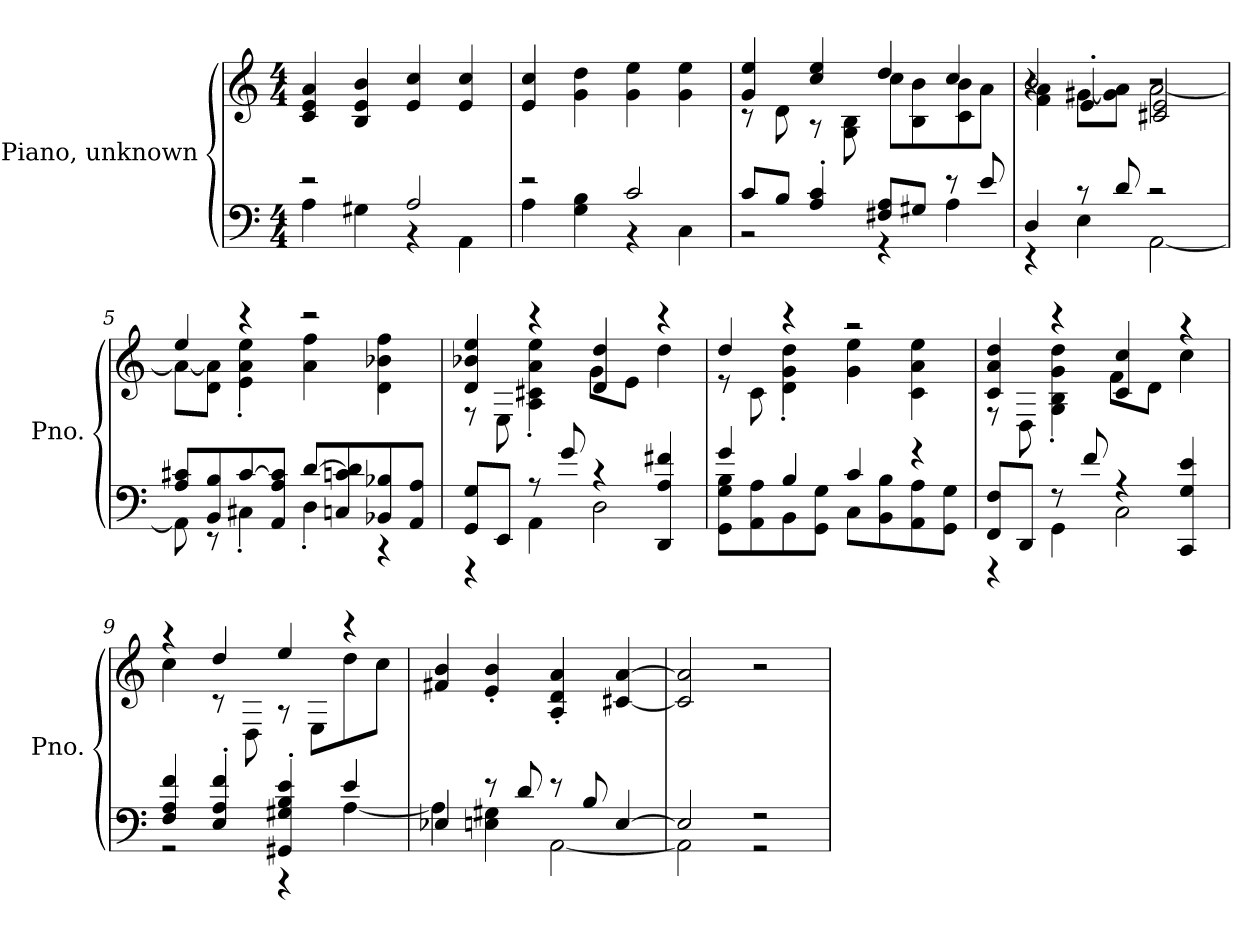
**kern	**kern
*part1	*part1
*staff2	*staff1
*I"Piano, unknown	*
*I'Pno.	*
*clefF4	*clefG2
*k[]	*k[]
*M4/4	*M4/4
*MM120	*MM120
=1	=1
*^	*
2r	4A\	4c/ 4e/ 4a/
.	4G#X\	4B/ 4e/ 4b/
2A/	4r	4e/ 4cc/
.	4AA\	4e/ 4cc/
=2	=2	=2
2r	4A\	4e/ 4cc/
.	4G\ 4B\	4g\ 4dd\
2c/	4r	4g\ 4ee\
.	4C\	4g\ 4ee\
=3	=3	=3
*	*	*^
8c/L	2r	4g/ 4ee/	8r
8B/J	.	.	8d\
4A/' 4c/'	.	4cc/ 4ee/	8r
.	.	.	8G\ 8B\
8F#X/ 8A/L	4r	4dd/	8cc\L
8G#X/J	.	.	8B\ 8b\
8r	4A\	4cc/	8c\ 8b\
8e/	.	.	8a\J
=4	=4	=4	=4
*	*	*	*^
4D/	4r	2b/	4f\ 4a\	4r
8r	4E\	.	[8g#X\L	4e'/
8d/	.	.	8g#\] 8a\J	.
2r	[2AA\	2r	[2a\	2c#X/ 2e/
*	*	*	*v	*v
!!LO:LB:g=z
=5	=5	=5	=5
8A/ 8c#X/L	8AA\]	4ee/	8a\L_
8BB/ 8B/	8r	.	8d\ 8a\]J
[8c#/	4C#X'\	4r	4e\' 4a\' 4ee\'
8AA/ 8A/ 8c#/]J	.	.	.
[8d/L	4D'\	2r	4a\ 4ff\
8Cn/ 8cn/ 8d/]	.	.	.
8BB-X/ 8B-X/	4r	.	4d\ 4b-X\ 4ff\
8AA/ 8A/J	.	.	.
=6	=6	=6	=6
8GG/ 8G/L	4r	4d/ 4b-X/ 4ee/	8r
8EE/J	.	.	8E\
8r	4AA\	4r	4A\' 4c#X\' 4a\' 4ee\'
8g/	.	.	.
4r	2D\	4d/ 4dd/	8g\L
.	.	.	8e\J
4DD/ 4A/ 4f#X/	.	4r	4dd\
=7	=7	=7	=7
4g/	8GG\ 8G\ 8B\L	4dd/	8r
.	8AA\ 8A\	.	8c\
4B/	8BB\	4r	4d\' 4g\' 4dd\'
.	8GG\ 8G\J	.	.
4c/	8C\L	2r	4g\ 4ee\
.	8BB\ 8B\	.	.
4r	8AA\ 8A\	.	4c\ 4a\ 4ee\
.	8GG\ 8G\J	.	.
=8	=8	=8	=8
8FF/ 8F/L	4r	4c/ 4a/ 4dd/	8r
8DD/J	.	.	8D\
8r	4GG\	4r	4G\' 4B\' 4g\' 4dd\'
8f/	.	.	.
4r	2C\	4c/ 4cc/	8f\L
.	.	.	8d\J
4CC/ 4G/ 4e/	.	4r	4cc\
!!LO:LB:g=z	!!
=9	=9	=9	=9
4F/ 4A/ 4f/	2r	4r	4cc\
4E/' 4A/' 4f/'	.	4dd/	8r
.	.	.	8D\
4GG#X/' 4G#X/' 4B/' 4e/'	4r	4ee/	8r
.	.	.	8E\L
4e/	[4A\	4r	8dd\
.	.	.	8cc\J
*	*	*v	*v
=10	=10	=10
4E-X/	4A\]	4f#X/ 4b/
8r	4En\ 4G#X\	4e/' 4b/'
8d/	.	.
8r	[2AA\	4A/' 4d/' 4a/'
8B/	.	.
[4E/	.	[4c#X/ [4a/
=11	=11	=11
2E/]	2AA\]	2c#/] 2a/]
2r	2r	2r
*v	*v	*
=	=
*-	*-
